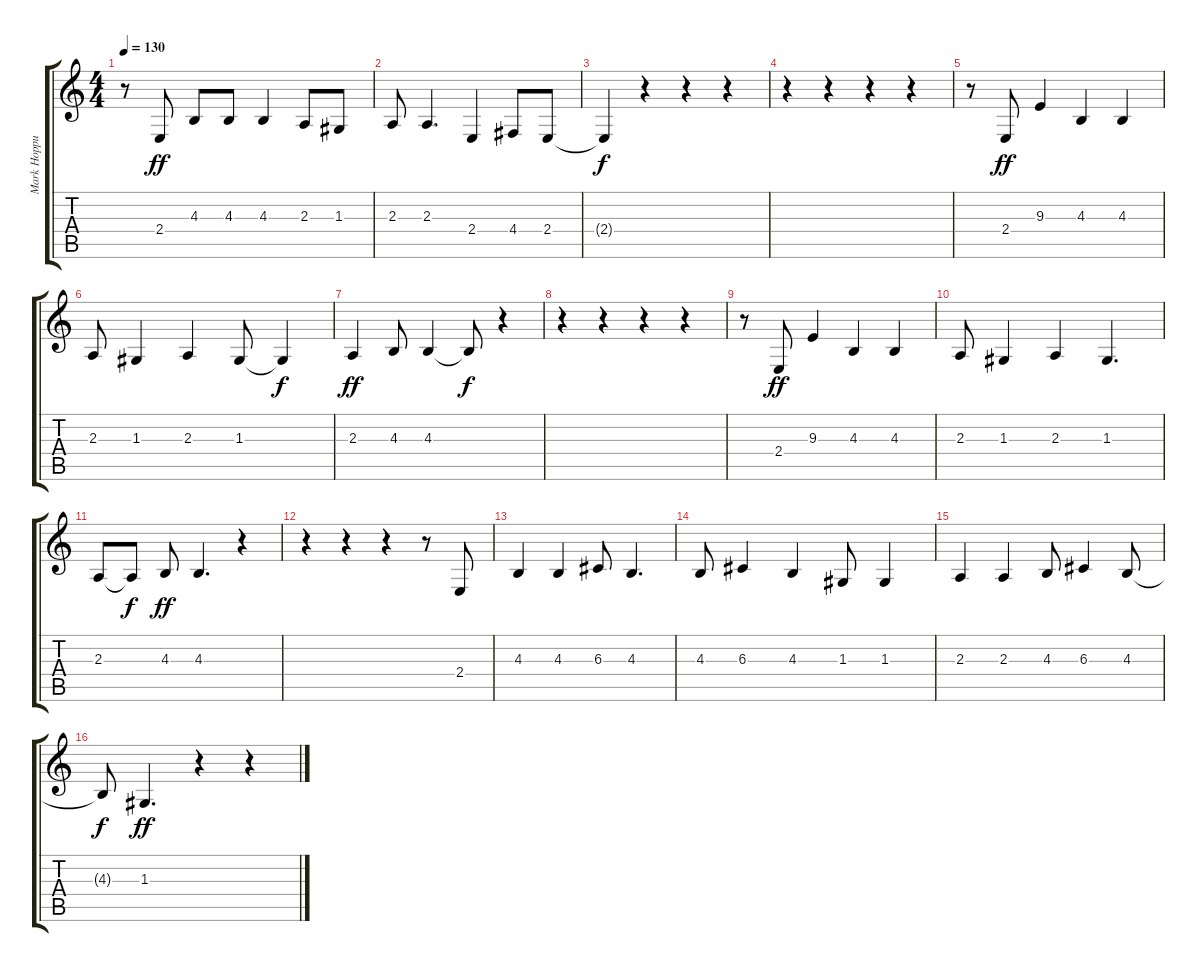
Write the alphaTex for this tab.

\track ("Mark Hoppus (Vocal)" "Mark Hoppu") {instrument tenorsax}
\staff {score tabs}
\tuning (E4 B3 G3 D3 A2 E2) {hide}
\ts (4 4)
\tempo 130
\clef g2
\ks c
r.8{dy ff} 2.4.8 4.3.8 4.3.8 4.3.4 2.3.8 1.3.8 |
2.3.8 2.3.4{d} 2.4.4 4.4.8 2.4.8 |
2.4{t}.4{dy f} r.4 r.4 r.4 |
r.4 r.4 r.4 r.4 |
r.8 2.4.8{dy ff} 9.3.4 4.3.4 4.3.4 |
2.3.8 1.3.4 2.3.4 1.3.8 1.3{t}.4{dy f} |
2.3.4{dy ff} 4.3.8 4.3.4 4.3{t}.8{dy f} r.4 |
r.4 r.4 r.4 r.4 |
r.8 2.4.8{dy ff} 9.3.4 4.3.4 4.3.4 |
2.3.8 1.3.4 2.3.4 1.3.4{d} |
2.3.8 2.3{t}.8{dy f} 4.3.8{dy ff} 4.3.4{d} r.4 |
r.4 r.4 r.4 r.8 2.4.8 |
4.3.4 4.3.4 6.3.8 4.3.4{d} |
4.3.8 6.3.4 4.3.4 1.3.8 1.3.4 |
2.3.4 2.3.4 4.3.8 6.3.4 4.3.8 |
4.3{t}.8{dy f} 1.3.4{d dy ff} r.4 r.4
